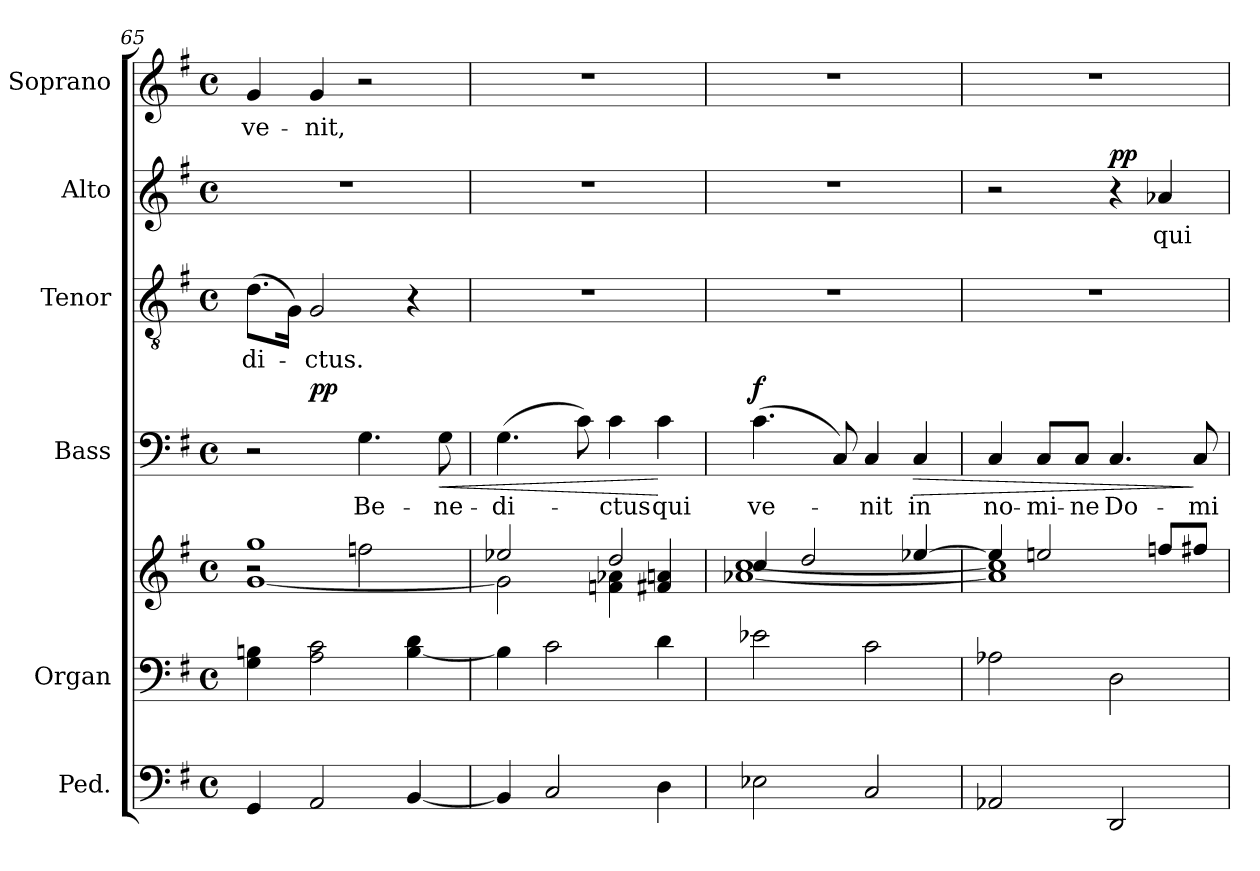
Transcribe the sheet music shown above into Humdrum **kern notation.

**kern	**kern	**kern	**kern	**text	**dynam	**kern	**text	**kern	**text	**dynam	**kern	**text
*part6	*part5	*part5	*part4	*part4	*part4	*part3	*part3	*part2	*part2	*part2	*part1	*part1
*staff7	*staff6	*staff5	*staff4	*staff4	*staff4	*staff3	*staff3	*staff2	*staff2	*staff2	*staff1	*staff1
*I"Ped.	*I"Organ	*	*I"Bass	*	*	*I"Tenor	*	*I"Alto	*	*	*I"Soprano	*
*	*I'Org.	*	*I'B.	*	*	*I'T.	*	*I'A.	*	*	*I'S.	*
*clefF4	*clefF4	*clefG2	*clefF4	*	*	*clefGv2	*	*clefG2	*	*	*clefG2	*
*	*	*	*	*	*	*ITrd7c12	*	*	*	*	*	*
*k[f#]	*k[f#]	*k[f#]	*k[f#]	*	*	*k[f#]	*	*k[f#]	*	*	*k[f#]	*
*G:	*G:	*G:	*G:	*	*	*G:	*	*G:	*	*	*G:	*
*M4/4	*M4/4	*M4/4	*M4/4	*	*	*M4/4	*	*M4/4	*	*	*M4/4	*
*met(c)	*met(c)	*met(c)	*met(c)	*	*	*met(c)	*	*met(c)	*	*	*met(c)	*
=65	=65	=65	=65	=65	=65	=65	=65	=65	=65	=65	=65	=65
*	*	*^	*	*	*	*	*	*	*	*	*	*
*	*	*	*^	*	*	*	*	*	*	*	*	*	*
!	!	!	!	!	!	!	!	!	!LO:LY:b:color=#000000	!	!	!	!	!
!	!	!	!	!	!	!	!	!	!	!	!	!	!	!LO:LY:b:color=#000000
*	*	*	*	*	*^	*	*	*	*	*	*	*	*	*
4GGi/	4Gi\ 4Bni	1ggi	[1gi	2r	2r	4ryy	.	.	(8.Di\L	-di-	1r	.	.	4gi/	ve-
.	.	.	.	.	.	.	.	.	16GGi\Jk)	.	.	.	.	.	.
!	!	!	!	!	!	!	!	!	!	!LO:LY:b:color=#000000	!	!	!	!	!
!	!	!	!	!	!	!	!	!	!	!	!	!	!	!	!LO:LY:b:color=#000000
2AAi/	2Ai\ 2ci	.	.	.	.	2.ryy	.	pp	2GGi/	-ctus.	.	.	.	4gi/	-nit,
!	!	!	!	!	!	!	!LO:LY:b:color=#000000	!	!	!	!	!	!	!	!
.	.	.	.	2ffni\	4.Gi\	.	Be-	.	.	.	.	.	.	2r	.
[4BBi/	[4Bi\ 4di	.	.	.	.	.	.	.	4r	.	.	.	.	.	.
!	!	!	!	!	!	!	!LO:LY:b:color=#000000	!LO:HP:b	!	!	!	!	!	!	!
.	.	.	.	.	8Gi\	.	-ne-	<	.	.	.	.	.	.	.
*	*	*	*v	*v	*	*	*	*	*	*	*	*	*	*	*
*	*	*	*	*v	*v	*	*	*	*	*	*	*	*	*
=66	=66	=66	=66	=66	=66	=66	=66	=66	=66	=66	=66	=66	=66
*	*	*	*	*^	*	*	*	*	*	*	*	*	*
!	!	!	!	!	!	!LO:LY:b:color=#000000	!	!	!	!	!	!	!	!
*	*	*	*	*v	*v	*	*	*	*	*	*	*	*	*
4BBi/]	4Bi\]	2ee-Xi/	2gi\]	(4.Gi\	-di-	.	1r	.	1r	.	.	1r	.
2Ci/	2ci\	.	.	.	.	.	.	.	.	.	.	.	.
.	.	.	.	8ci\)	.	.	.	.	.	.	.	.	.
!	!	!	!	!	!LO:LY:b:color=#000000	!	!	!	!	!	!	!	!
.	.	2ddi/	4fni\ 4a-Xi	4ci\	-ctus	.	.	.	.	.	.	.	.
!	!	!	!	!	!LO:LY:b:color=#000000	!	!	!	!	!	!	!	!
4Di\	4di\	.	4f#Xi/ 4ani	4ci\	qui	[	.	.	.	.	.	.	.
=67	=67	=67	=67	=67	=67	=67	=67	=67	=67	=67	=67	=67	=67
!	!	!	!	!	!LO:LY:b:color=#000000	!	!	!	!	!	!	!	!
2E-Xi\	2e-Xi\	4cci/	[1a-Xi [1cci	(4.ci\	ve-	f	1r	.	1r	.	.	1r	.
.	.	2ddi/	.	.	.	.	.	.	.	.	.	.	.
.	.	.	.	8Ci/)	.	.	.	.	.	.	.	.	.
!	!	!	!	!	!LO:LY:b:color=#000000	!	!	!	!	!	!	!	!
2Ci/	2ci\	.	.	4Ci/	-nit	.	.	.	.	.	.	.	.
!	!	!	!	!	!LO:LY:b:color=#000000	!LO:HP:b	!	!	!	!	!	!	!
.	.	[4ee-Xi/	.	4Ci/	in	>	.	.	.	.	.	.	.
=68	=68	=68	=68	=68	=68	=68	=68	=68	=68	=68	=68	=68	=68
!	!	!	!	!	!LO:LY:b:color=#000000	!	!	!	!	!	!	!	!
2AA-Xi/	2A-Xi\	4ee-i/]	1a-i] 1cci]	4Ci/	no-	.	1r	.	2r	.	.	1r	.
!	!	!	!	!	!LO:LY:b:color=#000000	!	!	!	!	!	!	!	!
.	.	2eeni/	.	8Ci/L	-mi-	.	.	.	.	.	.	.	.
!	!	!	!	!	!LO:LY:b:color=#000000	!	!	!	!	!	!	!	!
.	.	.	.	8Ci/J	-ne	.	.	.	.	.	.	.	.
!	!	!	!	!	!LO:LY:b:color=#000000	!	!	!	!	!	!	!	!
2DDi/	2Di\	.	.	4.Ci/	Do-	.	.	.	4r	.	pp	.	.
!	!	!	!	!	!	!	!	!	!	!LO:LY:b:color=#000000	!	!	!
.	.	8ffni/L	.	.	.	.	.	.	4a-Xi/	qui	.	.	.
!	!	!	!	!	!LO:LY:b:color=#000000	!	!	!	!	!	!	!	!
.	.	8ff#Xi/J	.	8Ci/	-mi-	]	.	.	.	.	.	.	.
*	*	*v	*v	*	*	*	*	*	*	*	*	*	*
=	=	=	=	=	=	=	=	=	=	=	=	=
*-	*-	*-	*-	*-	*-	*-	*-	*-	*-	*-	*-	*-
